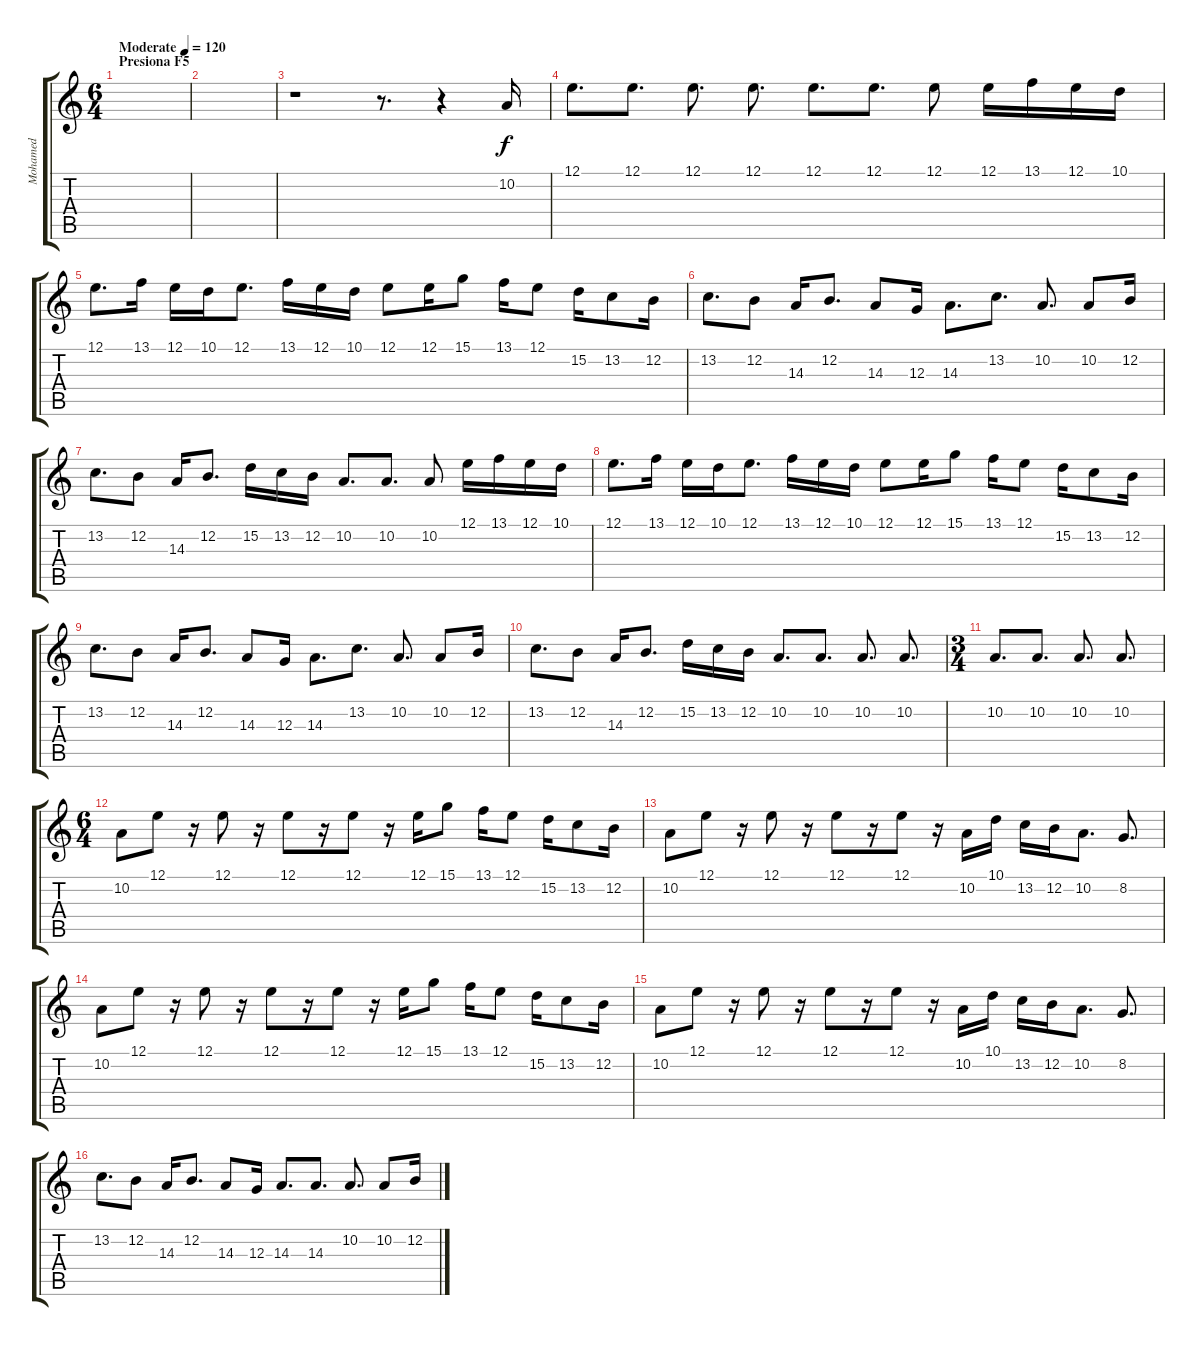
\track ("Mohamed" "Mohamed") {instrument violin}
\staff {score tabs}
\tuning (E4 B3 G3 D3 A2 E2) {hide}
\ts (6 4)
\section ("" "Presiona F5")
\tempo (120 "Moderate")
\clef g2
\ks c
|
|
r.1 r.8{d} r.4 10.2.16 |
12.1.8{d} 12.1.8{d} 12.1.8{d} 12.1.8{d} 12.1.8{d} 12.1.8{d} 12.1.8 12.1.16 13.1.16 12.1.16 10.1.16 |
12.1.8{d} 13.1.16 12.1.16 10.1.16 12.1.8{d} 13.1.16 12.1.16 10.1.16 12.1.8 12.1.16 15.1.8 13.1.16 12.1.8 15.2.16 13.2.8 12.2.16 |
13.2.8{d} 12.2.8 14.3.16 12.2.8{d} 14.3.8 12.3.16 14.3.8{d} 13.2.8{d} 10.2.8{d} 10.2.8 12.2.16 |
13.2.8{d} 12.2.8 14.3.16 12.2.8{d} 15.2.16 13.2.16 12.2.16 10.2.8{d} 10.2.8{d} 10.2.8 12.1.16 13.1.16 12.1.16 10.1.16 |
12.1.8{d} 13.1.16 12.1.16 10.1.16 12.1.8{d} 13.1.16 12.1.16 10.1.16 12.1.8 12.1.16 15.1.8 13.1.16 12.1.8 15.2.16 13.2.8 12.2.16 |
13.2.8{d} 12.2.8 14.3.16 12.2.8{d} 14.3.8 12.3.16 14.3.8{d} 13.2.8{d} 10.2.8{d} 10.2.8 12.2.16 |
13.2.8{d} 12.2.8 14.3.16 12.2.8{d} 15.2.16 13.2.16 12.2.16 10.2.8{d} 10.2.8{d} 10.2.8{d} 10.2.8{d} |
\ts (3 4)
10.2.8{d} 10.2.8{d} 10.2.8{d} 10.2.8{d} |
\ts (6 4)
10.2.8 12.1.8 r.16 12.1.8 r.16 12.1.8 r.16 12.1.8 r.16 12.1.16 15.1.8 13.1.16 12.1.8 15.2.16 13.2.8 12.2.16 |
10.2.8 12.1.8 r.16 12.1.8 r.16 12.1.8 r.16 12.1.8 r.16 10.2.16 10.1.16 13.2.16 12.2.16 10.2.8{d} 8.2.8{d} |
10.2.8 12.1.8 r.16 12.1.8 r.16 12.1.8 r.16 12.1.8 r.16 12.1.16 15.1.8 13.1.16 12.1.8 15.2.16 13.2.8 12.2.16 |
10.2.8 12.1.8 r.16 12.1.8 r.16 12.1.8 r.16 12.1.8 r.16 10.2.16 10.1.16 13.2.16 12.2.16 10.2.8{d} 8.2.8{d} |
13.2.8{d} 12.2.8 14.3.16 12.2.8{d} 14.3.8 12.3.16 14.3.8{d} 14.3.8{d} 10.2.8{d} 10.2.8 12.2.16
